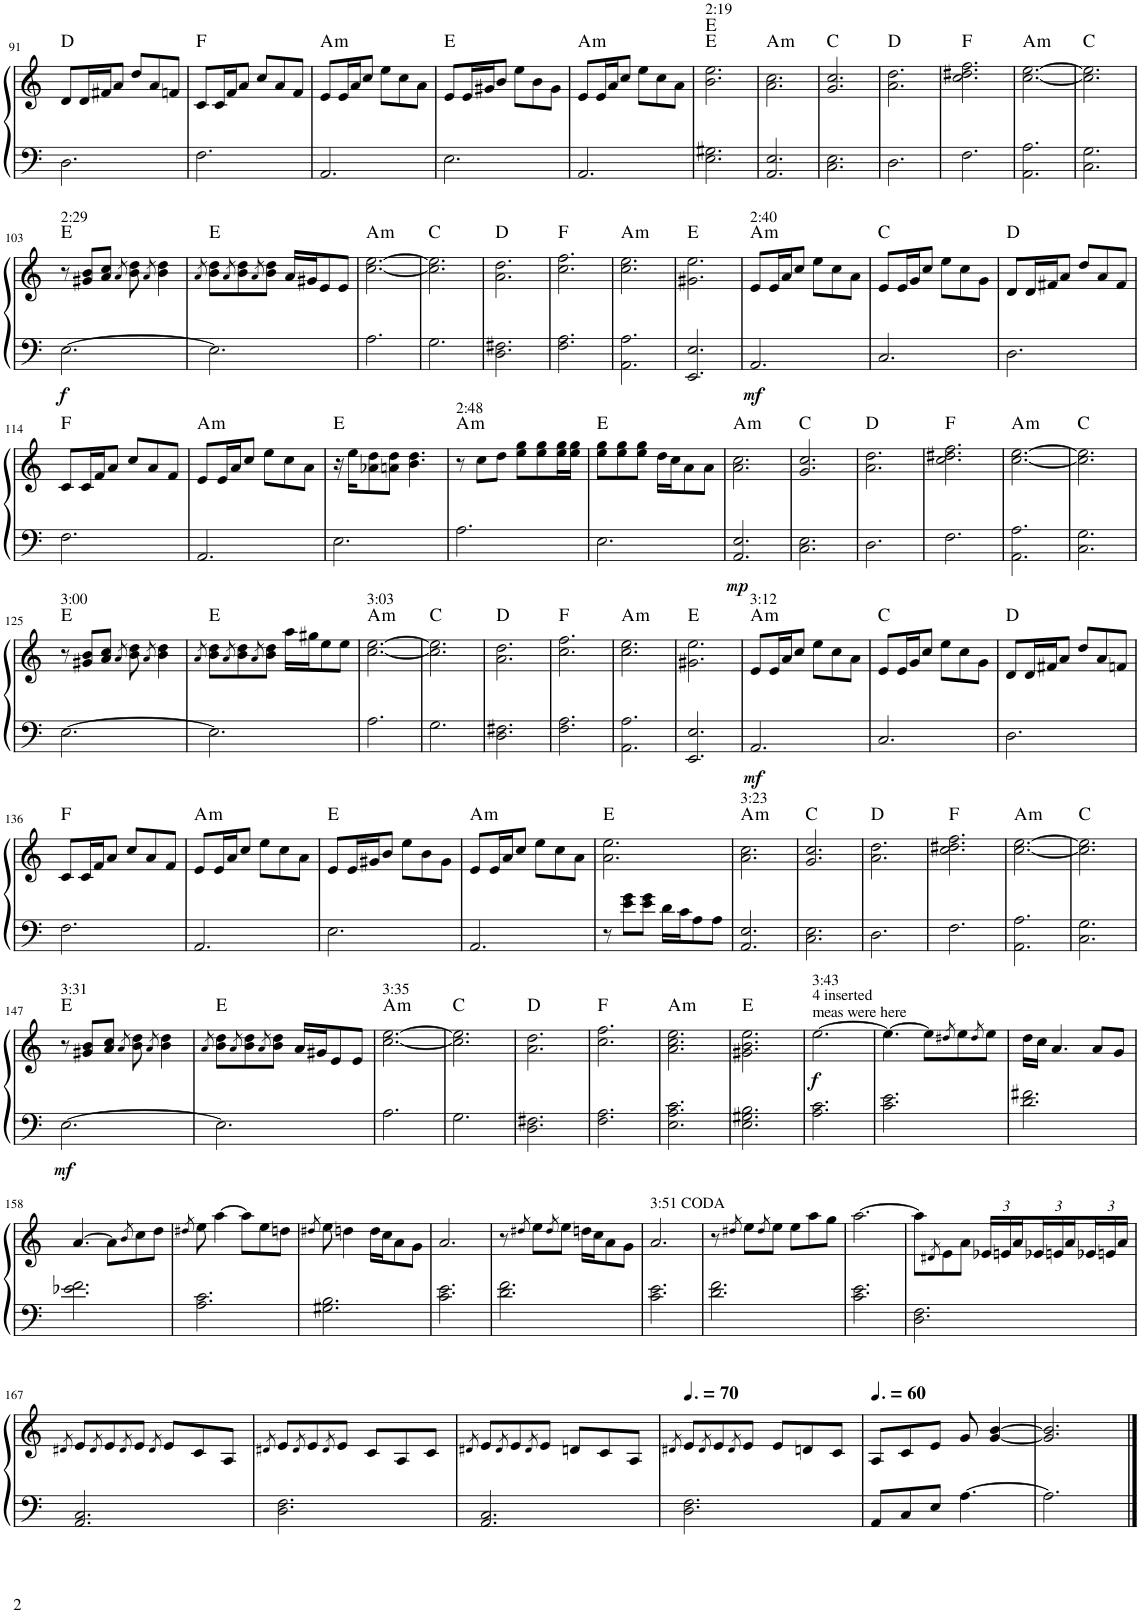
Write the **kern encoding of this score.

**kern	**kern	**dynam	**harte
*part1	*part1	*part1	*part1
*staff2	*staff1	*staff1/2	*
*I"Orgue Hammond	*	*	*
*I'Org. Hm.	*	*	*
!!LO:PB:g=z
*clefF4	*clefG2	*	*
*k[]	*k[]	*	*
*M6/8	*M6/8	*	*
=91	=91	=91	=91
2.D\	8d/L	.	D:maj
.	16d/L	.	.
.	16f#X/J	.	.
.	8a/J	.	.
.	8dd/L	.	.
.	8a/	.	.
.	8fn/J	.	.
=92	=92	=92	=92
2.F\	8c/L	.	F:maj
.	16c/L	.	.
.	16f/J	.	.
.	8a/J	.	.
.	8cc/L	.	.
.	8a/	.	.
.	8f/J	.	.
=93	=93	=93	=93
!	!	!	!LO:H:kt=m
2.AA/	8e/L	.	A:min
.	16e/L	.	.
.	16a/J	.	.
.	8cc/J	.	.
.	8ee\L	.	.
.	8cc\	.	.
.	8a\J	.	.
=94	=94	=94	=94
2.E\	8e/L	.	E:maj
.	16e/L	.	.
.	16g#X/J	.	.
.	8b/J	.	.
.	8ee\L	.	.
.	8b\	.	.
.	8g#\J	.	.
=95	=95	=95	=95
!	!	!	!LO:H:kt=m
2.AA/	8e/L	.	A:min
.	16e/L	.	.
.	16a/J	.	.
.	8cc/J	.	.
.	8ee\L	.	.
.	8cc\	.	.
.	8a\J	.	.
=96	=96	=96	=96
!	!LO:TX:a:t=2&colon;19	!	!
2.E\ 2.G#X\	2.b\ 2.ee\	.	E:maj E:maj
=97	=97	=97	=97
!	!	!	!LO:H:kt=m
2.AA/ 2.E/	2.a\ 2.cc\	.	A:min
=98	=98	=98	=98
2.C\ 2.E\	2.g/ 2.cc/	.	C:maj
=99	=99	=99	=99
2.D\	2.a\ 2.dd\	.	D:maj
=100	=100	=100	=100
2.F\	2.cc\ 2.dd#X\ 2.ff\	.	F:maj
=101	=101	=101	=101
!	!	!	!LO:H:kt=m
2.AA\ 2.A\	[2.cc\ [2.ee\	.	A:min
=102	=102	=102	=102
2.C\ 2.G\	2.cc\] 2.ee\]	.	C:maj
!!LO:LB:g=z
=103	=103	=103	=103
!	!LO:TX:a:t=2&colon;29	!	!
!	!	!LO:DY:b=2	!
[2.E\	8r	f	E:maj
.	8g#X/ 8b/L	.	.
.	8a/ 8cc/J	.	.
.	8qa/	.	.
.	8b\ 8dd\	.	.
.	8qa/	.	.
.	4b\ 4dd\	.	.
=104	=104	=104	=104
.	8qa/	.	.
2.E\]	8b\ 8dd\L	.	E:maj
.	8qa/	.	.
.	8b\ 8dd\	.	.
.	8qa/	.	.
.	8b\ 8dd\J	.	.
.	16a/LL	.	.
.	16g#X/J	.	.
.	8e/	.	.
.	8e/J	.	.
=105	=105	=105	=105
!	!	!	!LO:H:kt=m
2.A\	[2.cc\ [2.ee\	.	A:min
=106	=106	=106	=106
2.G\	2.cc\] 2.ee\]	.	C:maj
=107	=107	=107	=107
2.D\ 2.F#X\	2.a\ 2.dd\	.	D:maj
=108	=108	=108	=108
2.F\ 2.A\	2.cc\ 2.ff\	.	F:maj
=109	=109	=109	=109
!	!	!	!LO:H:kt=m
2.AA\ 2.A\	2.cc\ 2.ee\	.	A:min
=110	=110	=110	=110
2.EE/ 2.E/	2.g#X\ 2.ee\	.	E:maj
=111	=111	=111	=111
!	!LO:TX:a:t=2&colon;40	!	!
!	!	!LO:DY:b=2	!LO:H:kt=m
2.AA/	8e/L	mf	A:min
.	16e/L	.	.
.	16a/J	.	.
.	8cc/J	.	.
.	8ee\L	.	.
.	8cc\	.	.
.	8a\J	.	.
=112	=112	=112	=112
2.C/	8e/L	.	C:maj
.	16e/L	.	.
.	16g/J	.	.
.	8cc/J	.	.
.	8ee\L	.	.
.	8cc\	.	.
.	8g\J	.	.
=113	=113	=113	=113
2.D\	8d/L	.	D:maj
.	16d/L	.	.
.	16f#X/J	.	.
.	8a/J	.	.
.	8dd/L	.	.
.	8a/	.	.
.	8f#/J	.	.
!!LO:LB:g=z
=114	=114	=114	=114
2.F\	8c/L	.	F:maj
.	16c/L	.	.
.	16f/J	.	.
.	8a/J	.	.
.	8cc/L	.	.
.	8a/	.	.
.	8f/J	.	.
=115	=115	=115	=115
!	!	!	!LO:H:kt=m
2.AA/	8e/L	.	A:min
.	16e/L	.	.
.	16a/J	.	.
.	8cc/J	.	.
.	8ee\L	.	.
.	8cc\	.	.
.	8a\J	.	.
=116	=116	=116	=116
2.E\	16r	.	E:maj
.	16ee\KL	.	.
.	8a-X\ 8dd\	.	.
.	8an\ 8dd\J	.	.
.	4.b\ 4.dd\	.	.
=117	=117	=117	=117
!	!LO:TX:a:t=2&colon;48	!	!LO:H:kt=m
2.A\	8r	.	A:min
.	8cc\L	.	.
.	8dd\J	.	.
.	8ee\ 8gg\L	.	.
.	8ee\ 8gg\	.	.
.	16ee\ 16gg\L	.	.
.	16ee\ 16gg\JJ	.	.
=118	=118	=118	=118
2.E\	8ee\ 8gg\L	.	E:maj
.	8ee\ 8gg\	.	.
.	8ee\ 8gg\J	.	.
.	16dd\LL	.	.
.	16cc\J	.	.
.	8a\	.	.
.	8a\J	.	.
=119	=119	=119	=119
!	!	!LO:DY:b=2	!LO:H:kt=m
2.AA/ 2.E/	2.a\ 2.cc\	mp	A:min
=120	=120	=120	=120
2.C\ 2.E\	2.g/ 2.cc/	.	C:maj
=121	=121	=121	=121
2.D\	2.a\ 2.dd\	.	D:maj
=122	=122	=122	=122
2.F\	2.cc\ 2.dd#X\ 2.ff\	.	F:maj
=123	=123	=123	=123
!	!	!	!LO:H:kt=m
2.AA\ 2.A\	[2.cc\ [2.ee\	.	A:min
=124	=124	=124	=124
2.C\ 2.G\	2.cc\] 2.ee\]	.	C:maj
!!LO:LB:g=z
=125	=125	=125	=125
!	!LO:TX:a:t=3&colon;00	!	!
[2.E\	8r	.	E:maj
.	8g#X/ 8b/L	.	.
.	8a/ 8cc/J	.	.
.	8qa/	.	.
.	8b\ 8dd\	.	.
.	8qa/	.	.
.	4b\ 4dd\	.	.
=126	=126	=126	=126
.	8qa/	.	.
2.E\]	8b\ 8dd\L	.	E:maj
.	8qa/	.	.
.	8b\ 8dd\	.	.
.	8qa/	.	.
.	8b\ 8dd\J	.	.
.	16aa\LL	.	.
.	16gg#X\J	.	.
.	8ee\	.	.
.	8ee\J	.	.
=127	=127	=127	=127
!	!LO:TX:a:t=3&colon;03	!	!LO:H:kt=m
2.A\	[2.cc\ [2.ee\	.	A:min
=128	=128	=128	=128
2.G\	2.cc\] 2.ee\]	.	C:maj
=129	=129	=129	=129
2.D\ 2.F#X\	2.a\ 2.dd\	.	D:maj
=130	=130	=130	=130
2.F\ 2.A\	2.cc\ 2.ff\	.	F:maj
=131	=131	=131	=131
!	!	!	!LO:H:kt=m
2.AA\ 2.A\	2.cc\ 2.ee\	.	A:min
=132	=132	=132	=132
2.EE/ 2.E/	2.g#X\ 2.ee\	.	E:maj
=133	=133	=133	=133
!	!LO:TX:a:t=3&colon;12	!	!
!	!	!LO:DY:b=2	!LO:H:kt=m
2.AA/	8e/L	mf	A:min
.	16e/L	.	.
.	16a/J	.	.
.	8cc/J	.	.
.	8ee\L	.	.
.	8cc\	.	.
.	8a\J	.	.
=134	=134	=134	=134
2.C/	8e/L	.	C:maj
.	16e/L	.	.
.	16g/J	.	.
.	8cc/J	.	.
.	8ee\L	.	.
.	8cc\	.	.
.	8g\J	.	.
=135	=135	=135	=135
2.D\	8d/L	.	D:maj
.	16d/L	.	.
.	16f#X/J	.	.
.	8a/J	.	.
.	8dd/L	.	.
.	8a/	.	.
.	8fn/J	.	.
!!LO:LB:g=z
=136	=136	=136	=136
2.F\	8c/L	.	F:maj
.	16c/L	.	.
.	16f/J	.	.
.	8a/J	.	.
.	8cc/L	.	.
.	8a/	.	.
.	8f/J	.	.
=137	=137	=137	=137
!	!	!	!LO:H:kt=m
2.AA/	8e/L	.	A:min
.	16e/L	.	.
.	16a/J	.	.
.	8cc/J	.	.
.	8ee\L	.	.
.	8cc\	.	.
.	8a\J	.	.
=138	=138	=138	=138
2.E\	8e/L	.	E:maj
.	16e/L	.	.
.	16g#X/J	.	.
.	8b/J	.	.
.	8ee\L	.	.
.	8b\	.	.
.	8g#\J	.	.
=139	=139	=139	=139
!	!	!	!LO:H:kt=m
2.AA/	8e/L	.	A:min
.	16e/L	.	.
.	16a/J	.	.
.	8cc/J	.	.
.	8ee\L	.	.
.	8cc\	.	.
.	8a\J	.	.
=140	=140	=140	=140
8r	2.a\ 2.ee\	.	E:maj
8e\ 8g\L	.	.	.
8e\ 8g\J	.	.	.
16d\LL	.	.	.
16c\J	.	.	.
8A\	.	.	.
8A\J	.	.	.
=141	=141	=141	=141
!	!LO:TX:a:t=3&colon;23	!	!LO:H:kt=m
2.AA/ 2.E/	2.a\ 2.cc\	.	A:min
=142	=142	=142	=142
2.C\ 2.E\	2.g/ 2.cc/	.	C:maj
=143	=143	=143	=143
2.D\	2.a\ 2.dd\	.	D:maj
=144	=144	=144	=144
2.F\	2.cc\ 2.dd#X\ 2.ff\	.	F:maj
=145	=145	=145	=145
!	!	!	!LO:H:kt=m
2.AA\ 2.A\	[2.cc\ [2.ee\	.	A:min
=146	=146	=146	=146
2.C\ 2.G\	2.cc\] 2.ee\]	.	C:maj
!!LO:LB:g=z
=147	=147	=147	=147
!	!LO:TX:a:t=3&colon;31	!	!
!	!	!LO:DY:b=2	!
[2.E\	8r	mf	E:maj
.	8g#X/ 8b/L	.	.
.	8a/ 8cc/J	.	.
.	8qa/	.	.
.	8b\ 8dd\	.	.
.	8qa/	.	.
.	4b\ 4dd\	.	.
=148	=148	=148	=148
.	8qa/	.	.
2.E\]	8b\ 8dd\L	.	E:maj
.	8qa/	.	.
.	8b\ 8dd\	.	.
.	8qa/	.	.
.	8b\ 8dd\J	.	.
.	16a/LL	.	.
.	16g#X/J	.	.
.	8e/	.	.
.	8e/J	.	.
=149	=149	=149	=149
!	!LO:TX:a:t=3&colon;35	!	!LO:H:kt=m
2.A\	[2.cc\ [2.ee\	.	A:min
=150	=150	=150	=150
2.G\	2.cc\] 2.ee\]	.	C:maj
=151	=151	=151	=151
2.D\ 2.F#X\	2.a\ 2.dd\	.	D:maj
=152	=152	=152	=152
2.F\ 2.A\	2.cc\ 2.ff\	.	F:maj
=153	=153	=153	=153
!	!	!	!LO:H:kt=m
2.E\ 2.A\ 2.c\	2.a\ 2.cc\ 2.ee\	.	A:min
=154	=154	=154	=154
2.E\ 2.G#X\ 2.B\	2.g#X\ 2.b\ 2.ee\	.	E:maj
=155	=155	=155	=155
!	!LO:TX:a:t=4 inserted	!	!
!	!LO:TX:a:t=meas were here	!	!
!	!LO:TX:a:t=3&colon;43	!	!
!	!	!LO:DY:b	!
2.A\ 2.c\	[2.ee\	f	.
=156	=156	=156	=156
2.c\ 2.e\	4.ee\_	.	.
.	8ee\L]	.	.
.	8qdd#X/	.	.
.	8ee\	.	.
.	8qdd#/	.	.
.	8ee\J	.	.
=157	=157	=157	=157
2.d\ 2.f#X\	16dd\LL	.	.
.	16cc\JJ	.	.
.	4.a/	.	.
.	8a/L	.	.
.	8g/J	.	.
!!LO:LB:g=z
=158	=158	=158	=158
2.e-X\ 2.f\	[4.a/	.	.
.	8a\L]	.	.
.	8qb/	.	.
.	8cc\	.	.
.	8dd\J	.	.
=159	=159	=159	=159
.	8qdd#X/	.	.
2.A\ 2.c\	8ee\	.	.
.	[4aa\	.	.
.	8aa\L]	.	.
.	8ee\	.	.
.	8ddn\J	.	.
=160	=160	=160	=160
.	8qdd#X/	.	.
2.G#X\ 2.B\	8ee\	.	.
.	4ddn\	.	.
.	16dd\LL	.	.
.	16cc\J	.	.
.	8a\	.	.
.	8g\J	.	.
=161	=161	=161	=161
2.c\ 2.e\	2.a/	.	.
=162	=162	=162	=162
2.d\ 2.f\	8r	.	.
.	8qdd#X/	.	.
.	8ee\L	.	.
.	8qdd#/	.	.
.	8ee\J	.	.
.	16ddn\LL	.	.
.	16cc\J	.	.
.	8a\	.	.
.	8g\J	.	.
=163	=163	=163	=163
!	!LO:TX:a:t=3&colon;51 CODA	!	!
2.c\ 2.e\	2.a/	.	.
=164	=164	=164	=164
2.d\ 2.f\	8r	.	.
.	8qdd#X/	.	.
.	8ee\L	.	.
.	8qdd#/	.	.
.	8ee\J	.	.
.	8ee\L	.	.
.	8aa\	.	.
.	8gg\J	.	.
=165	=165	=165	=165
2.c\ 2.e\	[2.aa\	.	.
=166	=166	=166	=166
2.D\ 2.F\	8aa\L]	.	.
.	8qd#X/	.	.
.	8e\	.	.
.	8a\J	.	.
*	*Xbrackettup	*	*
.	24e-X/LL	.	.
.	24en/	.	.
.	24a/	.	.
.	24e-X/	.	.
.	24en/	.	.
.	24a/	.	.
.	24e-X/	.	.
.	24en/	.	.
.	24a/JJ	.	.
!!LO:LB:g=z
=167	=167	=167	=167
.	8qd#X/	.	.
2.AA/ 2.C/	8e/L	.	.
.	8qd#/	.	.
.	8e/	.	.
.	8qd#/	.	.
.	8e/J	.	.
.	8qd#/	.	.
.	8e/L	.	.
.	8c/	.	.
.	8A/J	.	.
=168	=168	=168	=168
.	8qd#X/	.	.
2.D\ 2.F\	8e/L	.	.
.	8qd#/	.	.
.	8e/	.	.
.	8qd#/	.	.
.	8e/J	.	.
.	8c/L	.	.
.	8A/	.	.
.	8c/J	.	.
=169	=169	=169	=169
.	8qd#X/	.	.
2.AA/ 2.C/	8e/L	.	.
.	8qd#/	.	.
.	8e/	.	.
.	8qd#/	.	.
.	8e/J	.	.
.	8dn/L	.	.
.	8c/	.	.
.	8A/J	.	.
=170	=170	=170	=170
*	*MM105	*	*
.	8qd#X/	.	.
2.D\ 2.F\	8e/L	.	.
.	8qd#/	.	.
.	8e/	.	.
.	8qd#/	.	.
.	8e/J	.	.
.	8e/L	.	.
.	8dn/	.	.
.	8c/J	.	.
=171	=171	=171	=171
*	*MM90	*	*
8AA/L	8A/L	.	.
8C/	8c/	.	.
8E/J	8e/J	.	.
[4.A\	8g/	.	.
.	[4g/ [4b/	.	.
=172	=172	=172	=172
2.A\]	2.g/] 2.b/]	.	.
==	==	==	==
*-	*-	*-	*-
